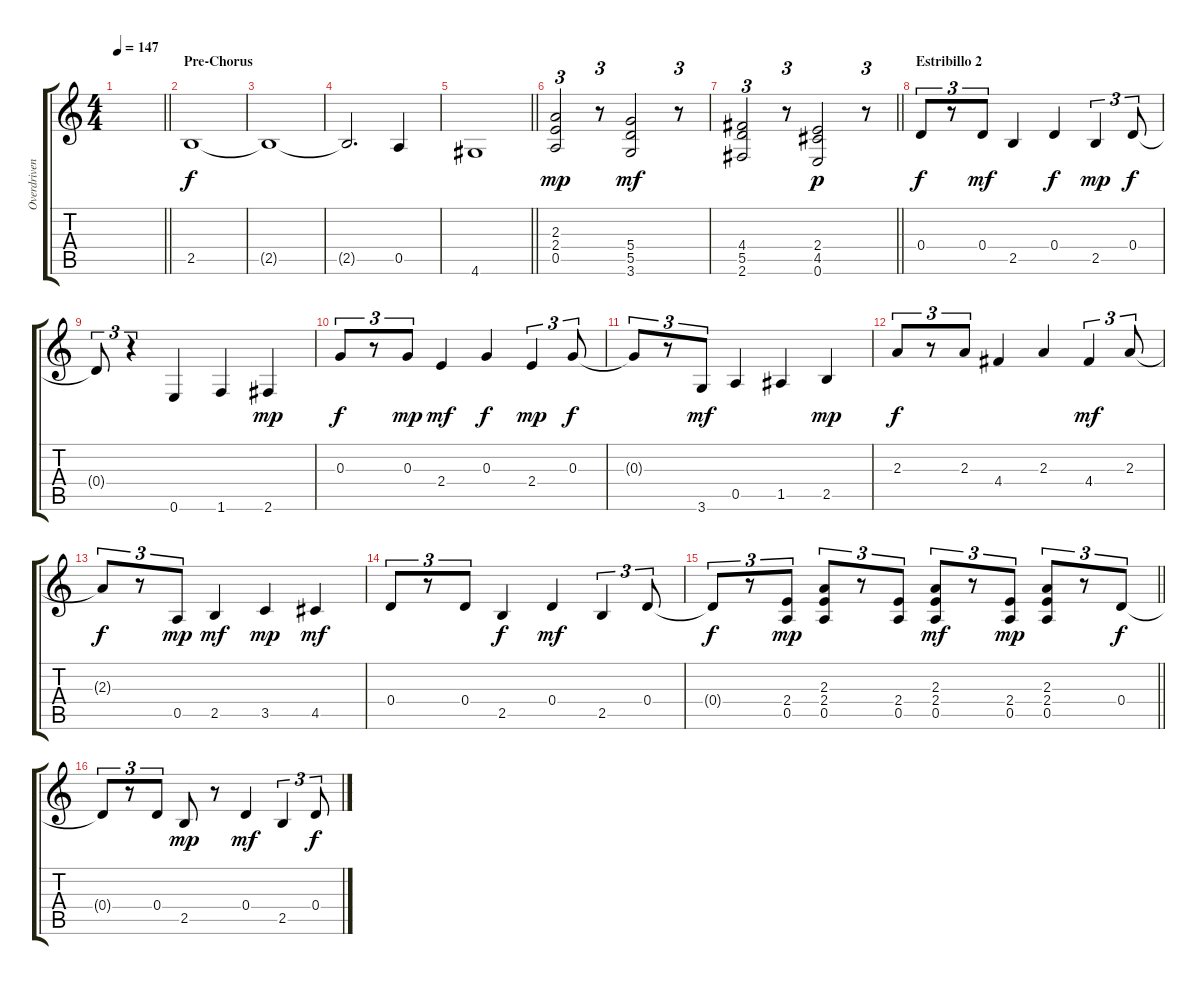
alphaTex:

\track ("Overdriven Guitar" "Overdriven") {instrument overdrivenguitar}
\staff {score tabs}
\tuning (E4 B3 G3 D3 A2 E2) {hide}
\ts (4 4)
\tempo 147
\clef g2
\barLineRight lightlight
\ks c
|
\section ("" "Pre-Chorus")
2.5.1 |
2.5{t}.1 |
2.5{t}.2{d} 0.5.4 |
\barLineRight lightlight
4.6.1 |
(2.3 2.4 0.5).2{tu (3 2) dy mp} r.8{tu (3 2)} (5.4 5.5 3.6).2{dy mf} r.8{tu (3 2)} |
\barLineRight lightlight
(4.4 5.5 2.6).2{tu (3 2)} r.8{tu (3 2)} (2.4 4.5 0.6).2{dy p} r.8{tu (3 2)} |
\section ("" "Estribillo 2")
0.4.8{tu (3 2) dy f} r.8{tu (3 2)} 0.4.8{tu (3 2) dy mf} 2.5.4 0.4.4{dy f} 2.5.4{tu (3 2) dy mp} 0.4.8{tu (3 2) dy f} |
0.4{t}.8{tu (3 2)} r.4{tu (3 2)} 0.6.4 1.6.4 2.6.4{dy mp} |
0.3.8{tu (3 2) dy f} r.8{tu (3 2)} 0.3.8{tu (3 2) dy mp} 2.4.4{dy mf} 0.3.4{dy f} 2.4.4{tu (3 2) dy mp} 0.3.8{tu (3 2) dy f} |
0.3{t}.8{tu (3 2)} r.8{tu (3 2)} 3.6.8{tu (3 2) dy mf} 0.5.4 1.5.4 2.5.4{dy mp} |
2.3.8{tu (3 2) dy f} r.8{tu (3 2)} 2.3.8{tu (3 2)} 4.4.4 2.3.4 4.4.4{tu (3 2) dy mf} 2.3.8{tu (3 2)} |
2.3{t}.8{tu (3 2) dy f} r.8{tu (3 2)} 0.5.8{tu (3 2) dy mp} 2.5.4{dy mf} 3.5.4{dy mp} 4.5.4{dy mf} |
0.4.8{tu (3 2)} r.8{tu (3 2)} 0.4.8{tu (3 2)} 2.5.4{dy f} 0.4.4{dy mf} 2.5.4{tu (3 2)} 0.4.8{tu (3 2)} |
\barLineRight lightlight
0.4{t}.8{tu (3 2) dy f} r.8{tu (3 2)} (2.4 0.5).8{tu (3 2) dy mp} (2.3 2.4 0.5).8{tu (3 2)} r.8{tu (3 2)} (2.4 0.5).8{tu (3 2)} (2.3 2.4 0.5).8{tu (3 2) dy mf} r.8{tu (3 2)} (2.4 0.5).8{tu (3 2) dy mp} (2.3 2.4 0.5).8{tu (3 2)} r.8{tu (3 2)} 0.4.8{tu (3 2) dy f} |
0.4{t}.8{tu (3 2)} r.8{tu (3 2)} 0.4.8{tu (3 2)} 2.5.8{dy mp} r.8 0.4.4{dy mf} 2.5.4{tu (3 2)} 0.4.8{tu (3 2) dy f}
